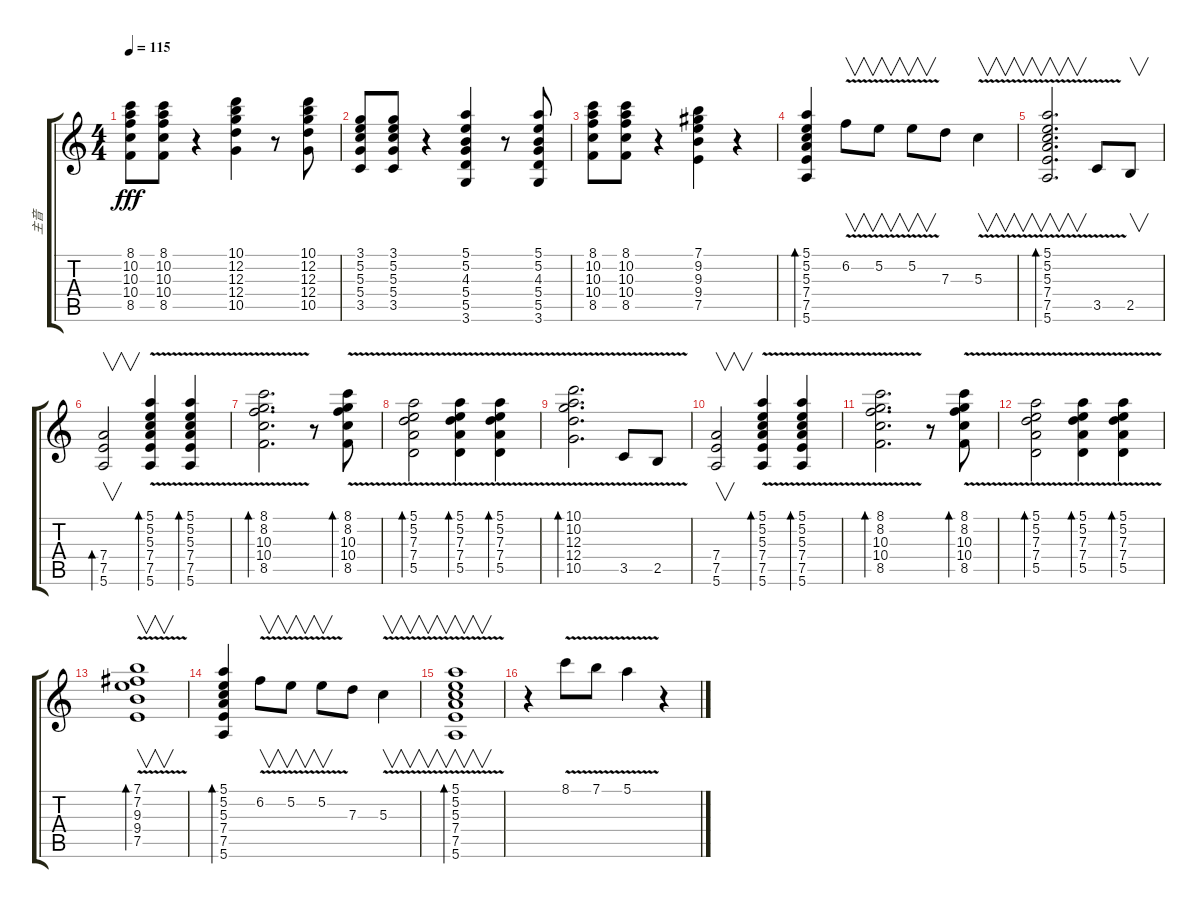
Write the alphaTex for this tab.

\track ("主音" "主音") {instrument electricguitarjazz}
\staff {score tabs}
\tuning (E4 B3 G3 D3 A2 E2) {hide}
\ts (4 4)
\tempo 115
\clef g2
\ks c
(8.1 10.2 10.3 10.4 8.5).8{dy fff} (8.1 10.2 10.3 10.4 8.5).8 r.4 (10.1 12.2 12.3 12.4 10.5).4 r.8 (10.1 12.2 12.3 12.4 10.5).8 |
(3.1 5.2 5.3 5.4 3.5).8{volume 10} (3.1 5.2 5.3 5.4 3.5).8 r.4 (5.1 5.2 4.3 5.4 5.5 3.6).4 r.8 (5.1 5.2 4.3 5.4 5.5 3.6).8 |
(8.1 10.2 10.3 10.4 8.5).8 (8.1 10.2 10.3 10.4 8.5).8 r.4 (7.1 9.2 9.3 9.4 7.5).4 r.4 |
(5.1 5.2 5.3 7.4 7.5 5.6).4{bd 240 volume 7} 6.2{v}.8{v volume 14} 5.2{v}.8{v} 5.2{v}.8{v} 7.3.8 5.3{v}.4{v} |
(5.1{v} 5.2{v} 5.3{v} 7.4{v} 7.5 5.6).2{v d bd 240} 3.5{v}.8{volume 16} 2.5.8{v} |
(7.4 7.5 5.6).2{v bd 60} (5.1 5.2 5.3 7.4{v} 7.5 5.6).4{bd 60} (5.1 5.2 5.3 7.4{v} 7.5 5.6).4{bd 60} |
(8.1 8.2 10.3 10.4{v} 8.5).2{d bd 60} r.8 (8.1 8.2 10.3 10.4{v} 8.5).8{bd 60} |
(5.1 5.2 7.3{v} 7.4 5.5).2{bd 60} (5.1 5.2 7.3{v} 7.4 5.5).4{bd 60} (5.1 5.2 7.3{v} 7.4 5.5).4{bd 60} |
(10.1 10.2 12.3{v} 12.4 10.5).2{d bd 60} 3.5{v}.8 2.5{v}.8 |
(7.4 7.5 5.6).2{v} (5.1 5.2 5.3 7.4{v} 7.5 5.6).4{bd 60} (5.1 5.2 5.3 7.4{v} 7.5 5.6).4{bd 60} |
(8.1 8.2 10.3 10.4{v} 8.5).2{d bd 60} r.8 (8.1 8.2 10.3 10.4{v} 8.5).8{bd 60} |
(5.1 5.2 7.3 7.4{v} 5.5).2{bd 60} (5.1 5.2 7.3 7.4 5.5{v}).4{bd 60} (5.1 5.2 7.3 7.4 5.5{v}).4{bd 60} |
(7.1 7.2 9.3 9.4{v} 7.5{v}).1{v bd 120} |
(5.1 5.2 5.3 7.4 7.5 5.6).4{bd 240 volume 7} 6.2{v}.8{v volume 14} 5.2{v}.8{v} 5.2{v}.8{v} 7.3.8 5.3{v}.4{v} |
(5.1{v} 5.2{v} 5.3{v} 7.4{v} 7.5 5.6).1{v bd 240} |
r.4 8.1{v}.8 7.1{v}.8 5.1{v}.4 r.4
